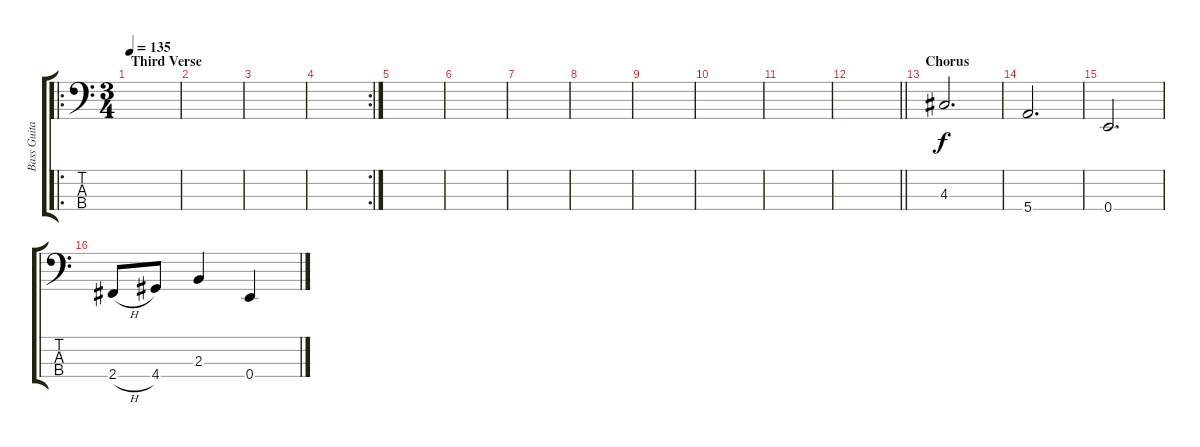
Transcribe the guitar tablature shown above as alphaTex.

\track ("Bass Guitar" "Bass Guita") {instrument electricbasspick}
\staff {score tabs}
\tuning (G2 D2 A1 E1) {hide}
\ro
\ts (3 4)
\section ("" "Third Verse")
\tempo 135
\clef f4
\ks c
|
|
|
\rc 2
|
|
|
|
|
|
|
|
\barLineRight lightlight
|
\section ("" "Chorus")
4.3.2{d} |
5.4.2{d} |
0.4.2{d} |
2.4{h}.8 4.4.8 2.3.4 0.4.4
